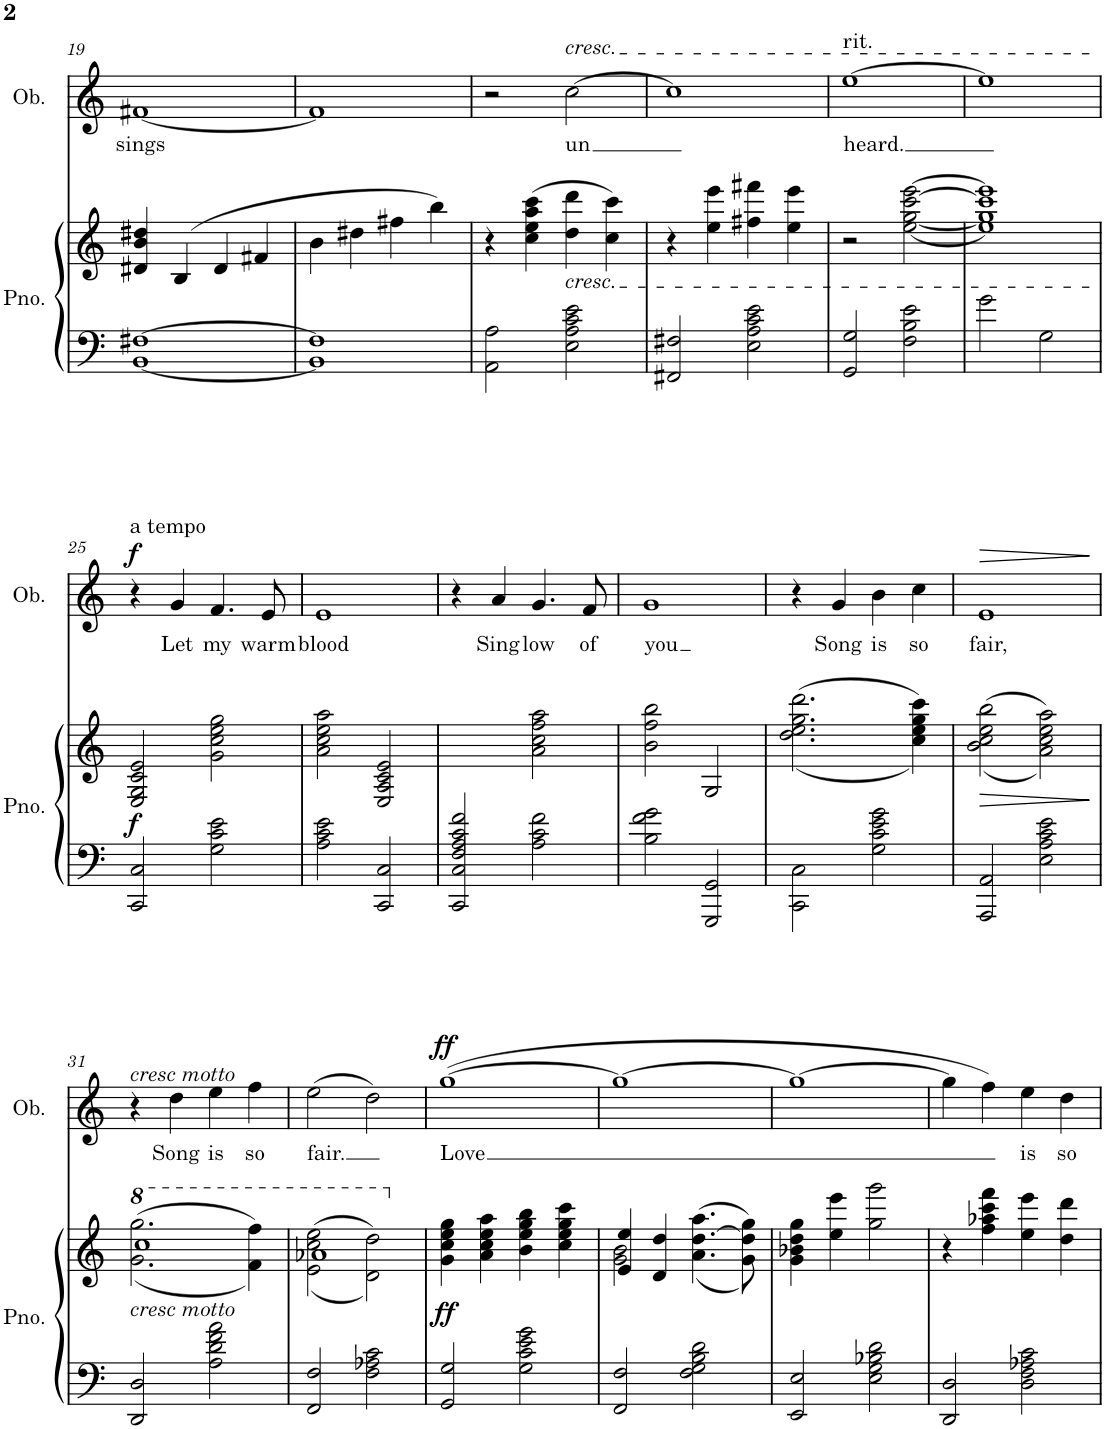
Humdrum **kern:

**kern	**kern	**dynam	**kern	**text	**dynam
*part2	*part2	*part2	*part1	*part1	*part1
*staff3	*staff2	*staff2/3	*staff1	*staff1	*staff1
*I"Piano	*	*	*I"Oboe	*	*
*I'Pno.	*	*	*I'Ob.	*	*
!!LO:PB:g=z
*clefF4	*clefG2	*	*clefG2	*	*
*k[]	*k[]	*	*k[]	*	*
*M2/2	*M2/2	*	*M2/2	*	*
=19	=19	=19	=19	=19	=19
!	!	!	!	!LO:LY:b	!
[1BB [1F#X	4d#X/ 4b/ 4dd#X/	.	[1f#X	sings	.
.	(4B/	.	.	.	.
.	4d#/	.	.	.	.
.	4f#X/	.	.	.	.
=20	=20	=20	=20	=20	=20
1BB] 1F#]	4b\	.	1f#]	.	.
.	4dd#X\	.	.	.	.
.	4ff#X\	.	.	.	.
.	4bb\)	.	.	.	.
=21	=21	=21	=21	=21	=21
2AA\ 2A\	4r	.	2r	.	.
.	(4cc\ 4ee\ 4aa\ 4ccc\	.	.	.	.
!	!	!	!LO:TX:a:i:t=cresc.	!	!
!	!LO:TX:b:i:t=cresc.	!	!	!	!
!	!	!	!	!LO:LY:b	!
2E\ 2A\ 2c\ 2e\	4dd\ 4ddd\	.	[2cc\	un	.
.	4cc\ 4ccc\)	.	.	.	.
=22	=22	=22	=22	=22	=22
2FF#X/ 2F#X/	4r	.	1cc]	.	.
.	4ee\ 4eee\	.	.	.	.
2E\ 2A\ 2c\ 2e\	4ff#X\ 4fff#X\	.	.	.	.
.	4ee\ 4eee\	.	.	.	.
=23	=23	=23	=23	=23	=23
!	!	!	!LO:TX:a:t=rit.	!	!
!	!	!	!	!LO:LY:b	!
2GG/ 2G/	2r	.	[1ee	heard.	.
2F\ 2B\ 2e\	[2ee\ [2gg\ [2ccc\ [2eee\	.	.	.	.
=24	=24	=24	=24	=24	=24
2g\	1ee] 1gg] 1ccc] 1eee]	.	1ee]	.	.
2G\	.	.	.	.	.
!!LO:LB:g=z
=25	=25	=25	=25	=25	=25
!	!	!	!LO:TX:a:t=a tempo	!	!
!	!	!LO:DY:b	!	!	!LO:DY:a
2CC/ 2C/	2E/ 2G/ 2c/ 2e/	f	4r	.	f
!	!	!	!	!LO:LY:b	!
.	.	.	4g/	Let	.
!	!	!	!	!LO:LY:b	!
2G\ 2c\ 2e\	2g\ 2cc\ 2ee\ 2gg\	.	4.f/	my	.
!	!	!	!	!LO:LY:b	!
.	.	.	8e/	warm	.
=26	=26	=26	=26	=26	=26
!	!	!	!	!LO:LY:b	!
2A\ 2c\ 2e\	2a\ 2cc\ 2ee\ 2aa\	.	1e	blood	.
2CC/ 2C/	2E/ 2A/ 2c/ 2e/	.	.	.	.
=27	=27	=27	=27	=27	=27
*^	*	*	*	*	*
2F/ 2A/ 2c/ 2f/	2CC/ 2C/	2ryy	.	4r	.	.
!	!	!	!	!	!LO:LY:b	!
.	.	.	.	4a/	Sing	.
!	!	!	!	!	!LO:LY:b	!
2ryy	2A\ 2c\ 2f\	2a\ 2cc\ 2ff\ 2aa\	.	4.g/	low	.
!	!	!	!	!	!LO:LY:b	!
.	.	.	.	8f/	of	.
*v	*v	*	*	*	*	*
=28	=28	=28	=28	=28	=28
!	!	!	!	!LO:LY:b	!
2B\ 2f\ 2g\	2b\ 2ff\ 2bb\	.	1g	you	.
2GGG/ 2GG/	2G/	.	.	.	.
=29	=29	=29	=29	=29	=29
2CC\ 2C\	(<(2.dd\ 2.ee\ 2.gg\ 2.ddd\	.	4r	.	.
!	!	!	!	!LO:LY:b	!
.	.	.	4g/	Song	.
!	!	!	!	!LO:LY:b	!
2G\ 2c\ 2e\ 2g\	.	.	4b\	is	.
!	!	!	!	!LO:LY:b	!
.	4cc\ 4ee\ 4gg\ 4ccc\))	.	4cc\	so	.
=30	=30	=30	=30	=30	=30
!	!	!LO:HP:b	!	!LO:LY:b	!LO:HP:b
2AAA/ 2AA/	(<(2b\ 2cc\ 2ee\ 2bb\	>	1e	fair,	>
2E\ 2A\ 2c\ 2e\	2a\ 2cc\ 2ee\ 2aa\))	.	.	.	.
.	.	]	.	.	]
!!LO:LB:g=z
=31	=31	=31	=31	=31	=31
*	*8va	*	*	*	*
*	*^	*	*	*	*
!	!	!	!	!LO:TX:a:i:t=cresc motto	!	!
!	!LO:TX:b:i:t=cresc motto	!	!	!	!	!
2DD/ 2D/	1ccc	(>(2.gg\ 2.ggg\	.	4r	.	.
!	!	!	!	!	!LO:LY:b	!
.	.	.	.	4dd\	Song	.
!	!	!	!	!	!LO:LY:b	!
2A\ 2d\ 2f\ 2a\	.	.	.	4ee\	is	.
!	!	!	!	!	!LO:LY:b	!
.	.	4ff\ 4fff\))	.	4ff\	so	.
=32	=32	=32	=32	=32	=32	=32
!	!	!	!	!	!LO:LY:b	!
2FF/ 2F/	1aa-X	(>(2ee\ 2ccc\ 2eee\	.	(2ee\	fair.	.
2F\ 2A-X\ 2c\	.	2dd\ 2ddd\))	.	2dd\)	.	.
*	*v	*v	*	*	*	*
=33	=33	=33	=33	=33	=33
*	*X8va	*	*	*	*
*	*^	*	*	*	*
!	!	!	!LO:DY:b	!	!LO:LY:b	!LO:DY:a
*	*v	*v	*	*	*	*
2GG/ 2G/	4g\ 4cc\ 4ee\ 4gg\	ff	([1gg	Love	ff
.	4a\ 4cc\ 4ee\ 4aa\	.	.	.	.
2G\ 2c\ 2e\ 2g\	4b\ 4ee\ 4gg\ 4bb\	.	.	.	.
.	4cc\ 4ee\ 4gg\ 4ccc\	.	.	.	.
=34	=34	=34	=34	=34	=34
*	*^	*	*	*	*
2FF/ 2F/	4e/ 4ee/	2g\ 2b\	.	1gg_	.	.
.	4d/ 4dd/	.	.	.	.	.
2F\ 2G\ 2B\ 2d\	(<(4.a\ [4.dd\ 4.aa\	2ryy	.	.	.	.
.	8g\ 8dd\] 8gg\))	.	.	.	.	.
*	*v	*v	*	*	*	*
=35	=35	=35	=35	=35	=35
2EE/ 2E/	4g\ 4b-X\ 4dd\ 4gg\	.	1gg_	.	.
.	4ee\ 4eee\	.	.	.	.
2E\ 2G\ 2B-X\ 2d\	2gg\ 2ggg\	.	.	.	.
=36	=36	=36	=36	=36	=36
2DD/ 2D/	4r	.	4gg\]	.	.
.	4ff\ 4aa-X\ 4ccc\ 4fff\	.	4ff\)	.	.
!	!	!	!	!LO:LY:b	!
2D\ 2F\ 2A-X\ 2c\	4ee\ 4eee\	.	4ee\	is	.
!	!	!	!	!LO:LY:b	!
.	4dd\ 4ddd\	.	4dd\	so	.
=	=	=	=	=	=
*-	*-	*-	*-	*-	*-
